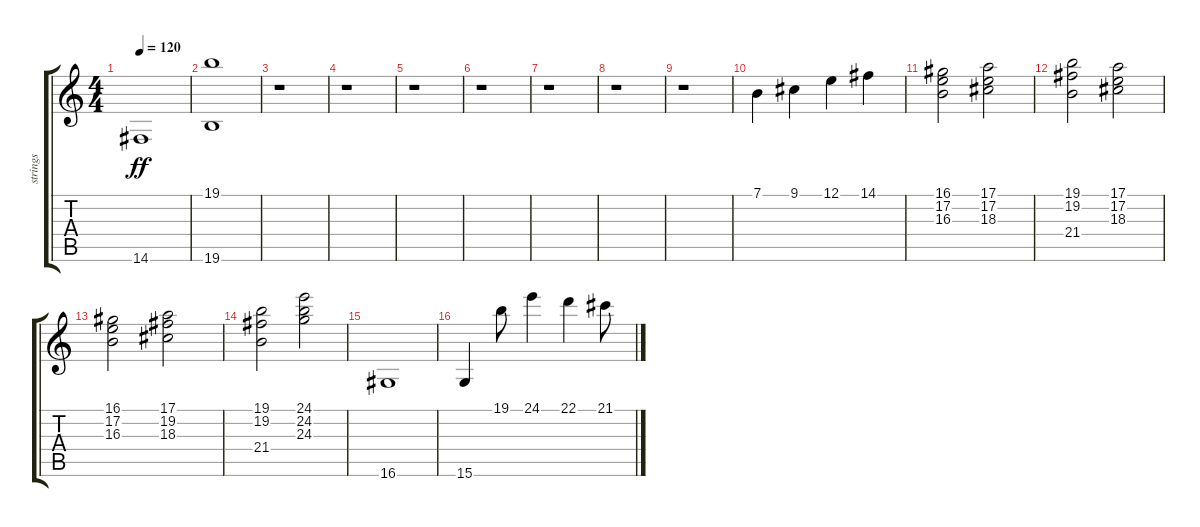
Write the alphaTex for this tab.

\track ("strings" "strings") {instrument stringensemble2}
\staff {score tabs}
\tuning (E4 B3 G3 D3 A2 E2) {hide}
\ts (4 4)
\tempo 120
\clef g2
\ks c
14.6.1{dy ff} |
(19.1 19.6).1 |
r.1 |
r.1 |
r.1 |
r.1 |
r.1 |
r.1 |
r.1 |
7.1.4 9.1.4 12.1.4 14.1.4 |
(16.1 17.2 16.3).2 (17.1 17.2 18.3).2 |
(19.1 19.2 21.4).2 (17.1 17.2 18.3).2 |
(16.1 17.2 16.3).2 (17.1 19.2 18.3).2 |
(19.1 19.2 21.4).2 (24.1 24.2 24.3).2 |
16.6.1 |
15.6.4 19.1.8 24.1.4 22.1.4 21.1.8
